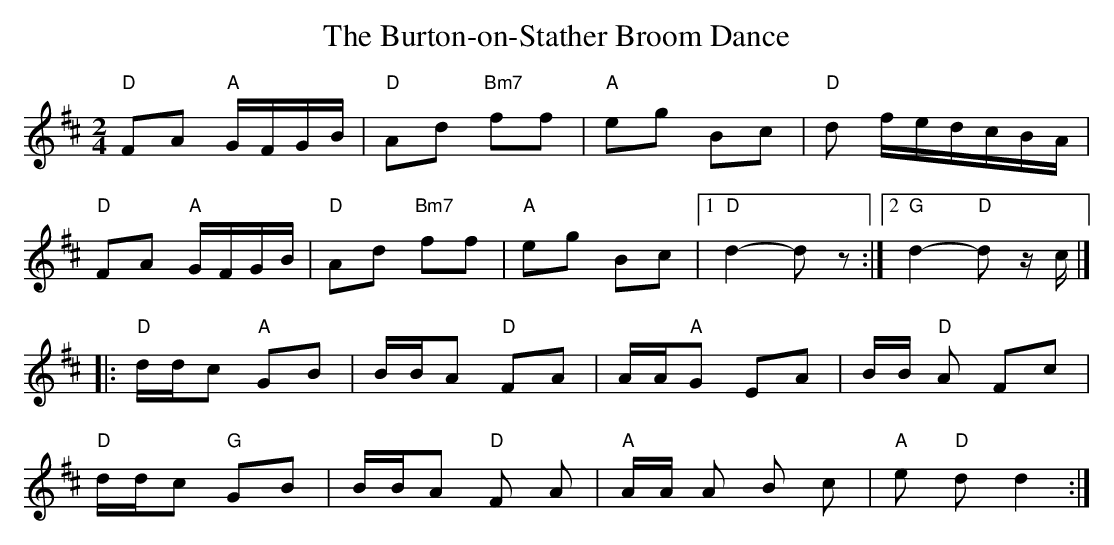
X:1
T:The Burton-on-Stather Broom Dance
M:2/4
L:1/16
K:D
"D"F2A2 "A"GFGB | "D"A2d2 "Bm7"f2f2 |"A" e2g2 B2c2 | "D"d2 fedcBA |
"D"F2A2 "A"GFGB | "D"A2d2 "Bm7"f2f2 |"A" e2g2 B2c2 |1"D"d4-d2 z2:|2 "G"d4-"D" d2 z c|]
|:"D"ddc2 "A"G2B2 | BBA2 "D"F2A2|AA"A"G2 E2A2|BB "D"A2 F2c2|
"D"ddc2 "G"G2B2 | BBA2 "D"F2 A2|"A"AA A2 B2 c2|"A"e2 "D"d2 d4:|]
